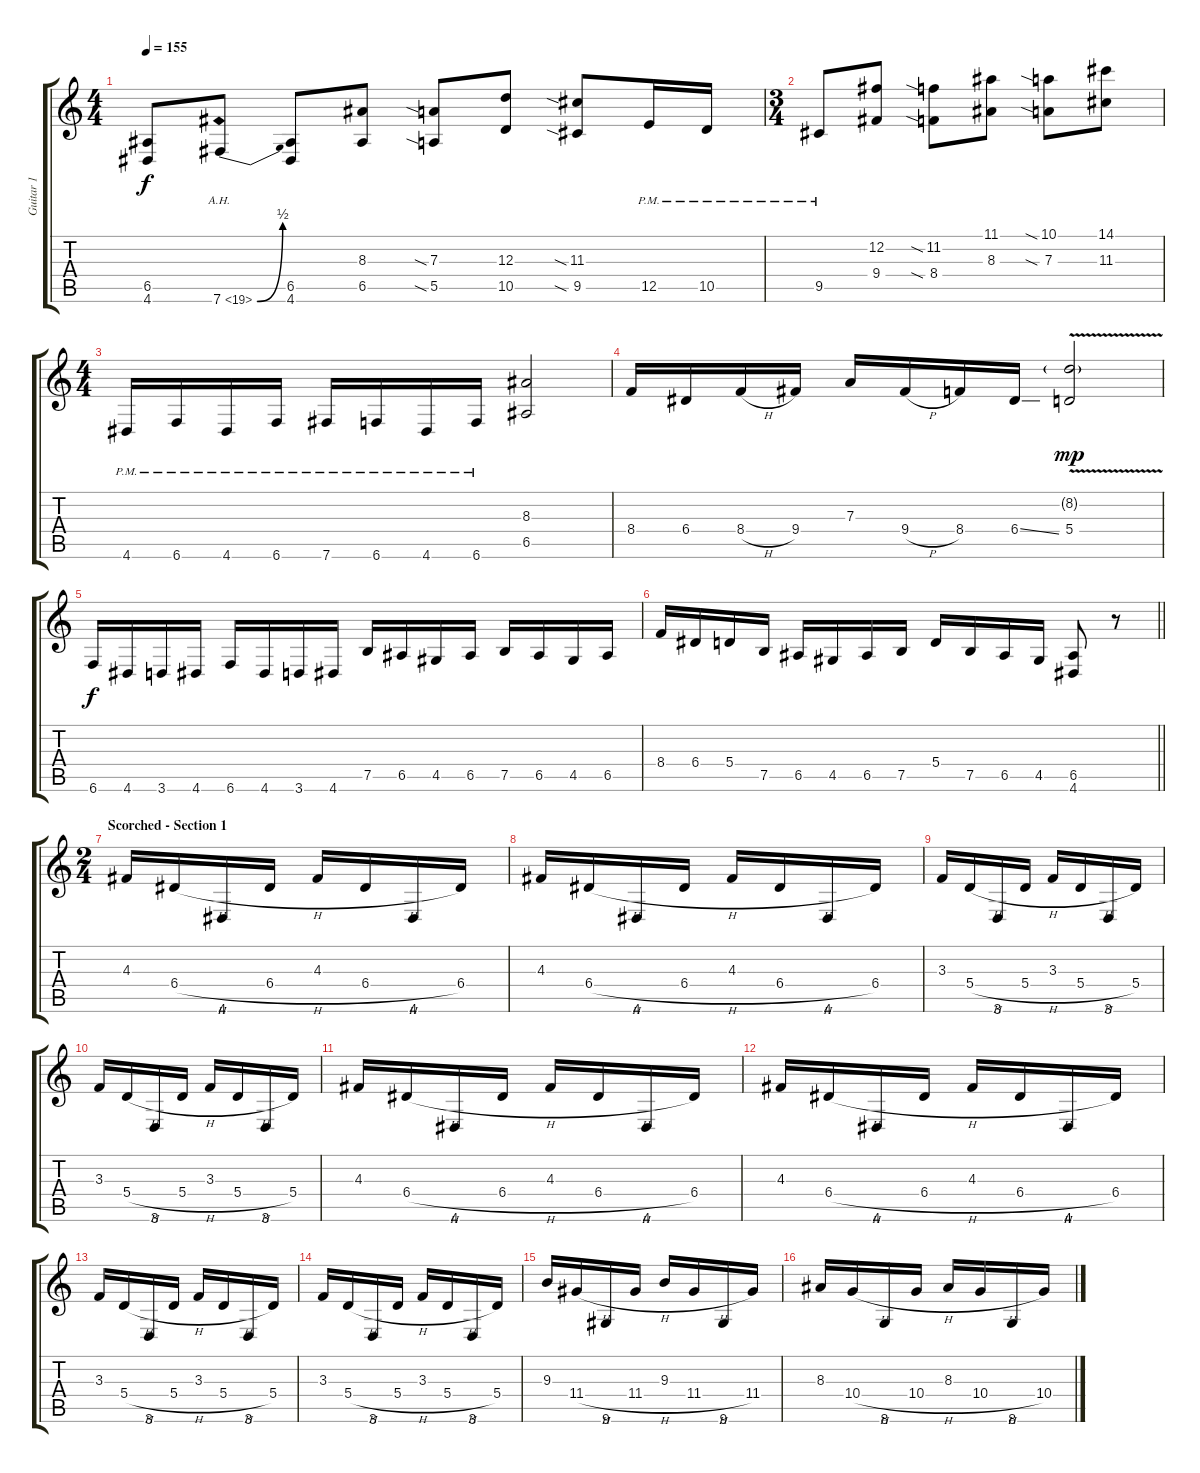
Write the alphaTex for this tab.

\track ("Guitar 1" "Guitar 1") {instrument distortionguitar}
\staff {score tabs}
\tuning (B3 Gb3 D3 A2 E2 B1) {hide}
\ts (4 4)
\tempo 155
\clef g2
\ks c
(6.5 4.6).8{dy f} 7.6{be (bend 0 0 60 2) ah 12}.8 (6.5 4.6).8 (8.3 6.5).8 (7.3{sia} 5.5{sia}).8 (12.3 10.5).8 (11.3{sia} 9.5{sia}).8 12.5{pm}.16 10.5{pm}.16 |
\ts (3 4)
9.5{pm}.8 (12.2 9.4).8 (11.2{sia} 8.4{sia}).8 (11.1 8.3).8 (10.1{sia} 7.3{sia}).8 (14.1 11.3).8 |
\ts (4 4)
4.6{pm}.16 6.6{pm}.16 4.6{pm}.16 6.6{pm}.16 7.6{pm}.16 6.6{pm}.16 4.6{pm}.16 6.6{pm}.16 (8.3 6.5).2 |
8.4.16 6.4.16 8.4{h}.16 9.4.16 7.3.16 9.4{h}.16 8.4.16 6.4{ss}.16 (8.2{v g} 5.4{v}).2{dy mp} |
6.6.16{dy f} 4.6.16 3.6.16 4.6.16 6.6.16 4.6.16 3.6.16 4.6.16 7.5.16 6.5.16 4.5.16 6.5.16 7.5.16 6.5.16 4.5.16 6.5.16 |
\barLineRight lightlight
8.4.16 6.4.16 5.4.16 7.5.16 6.5.16 4.5.16 6.5.16 7.5.16 5.4.16 7.5.16 6.5.16 4.5.16 (6.5 4.6).8 r.8 |
\ts (2 4)
\section ("" "Scorched - Section 1")
4.3.16 6.4{h}.16 4.6.16 6.4{h}.16 4.3.16 6.4{h}.16 4.6.16 6.4.16 |
4.3.16 6.4{h}.16 4.6.16 6.4{h}.16 4.3.16 6.4{h}.16 4.6.16 6.4.16 |
3.3.16 5.4{h}.16 3.6.16 5.4{h}.16 3.3.16 5.4{h}.16 3.6.16 5.4.16 |
3.3.16 5.4{h}.16 3.6.16 5.4{h}.16 3.3.16 5.4{h}.16 3.6.16 5.4.16 |
4.3.16 6.4{h}.16 4.6.16 6.4{h}.16 4.3.16 6.4{h}.16 4.6.16 6.4.16 |
4.3.16 6.4{h}.16 4.6.16 6.4{h}.16 4.3.16 6.4{h}.16 4.6.16 6.4.16 |
3.3.16 5.4{h}.16 3.6.16 5.4{h}.16 3.3.16 5.4{h}.16 3.6.16 5.4.16 |
3.3.16 5.4{h}.16 3.6.16 5.4{h}.16 3.3.16 5.4{h}.16 3.6.16 5.4.16 |
9.3.16 11.4{h}.16 9.6.16 11.4{h}.16 9.3.16 11.4{h}.16 9.6.16 11.4.16 |
8.3.16 10.4{h}.16 8.6.16 10.4{h}.16 8.3.16 10.4{h}.16 8.6.16 10.4.16
